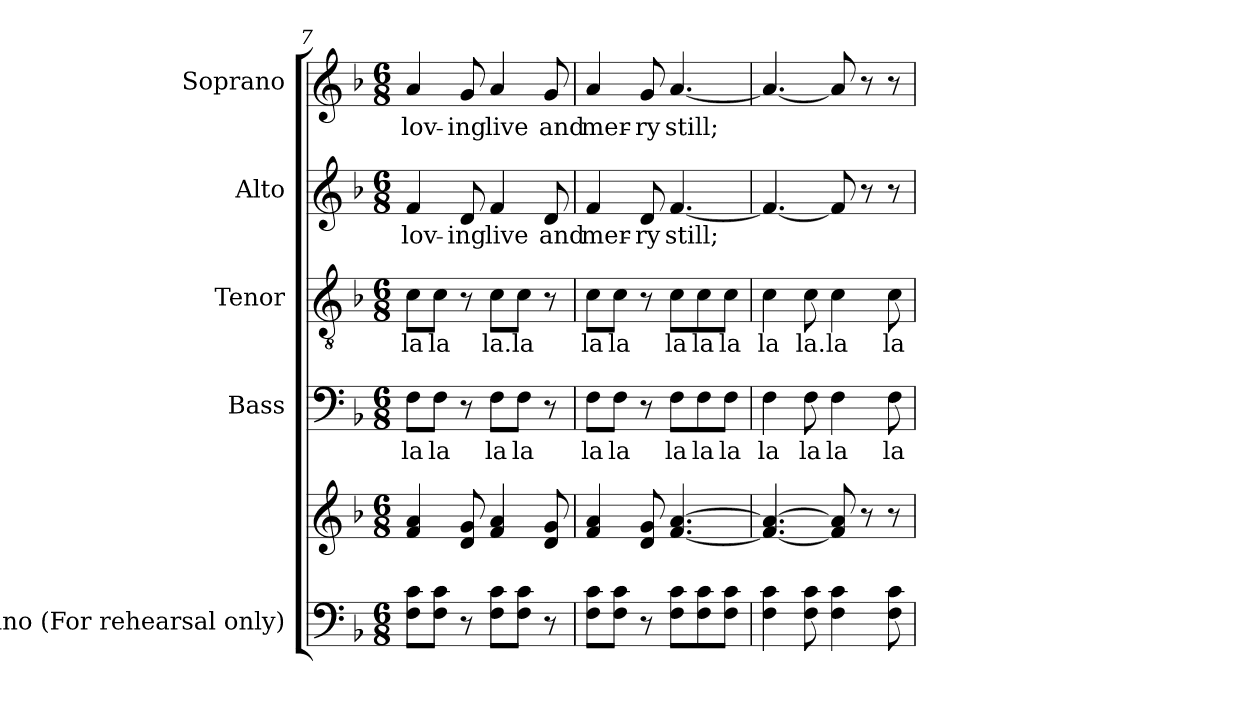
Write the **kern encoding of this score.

**kern	**kern	**kern	**text	**kern	**text	**kern	**text	**kern	**text
*part5	*part5	*part4	*part4	*part3	*part3	*part2	*part2	*part1	*part1
*staff6	*staff5	*staff4	*staff4	*staff3	*staff3	*staff2	*staff2	*staff1	*staff1
*I"Piano (For rehearsal only)	*	*I"Bass	*	*I"Tenor	*	*I"Alto	*	*I"Soprano	*
*I'Pno.	*	*I'B.	*	*I'T.	*	*I'A.	*	*I'S.	*
!!LO:LB:g=z
*clefF4	*clefG2	*clefF4	*	*clefGv2	*	*clefG2	*	*clefG2	*
*	*	*	*	*ITrd7c12	*	*	*	*	*
*k[b-]	*k[b-]	*k[b-]	*	*k[b-]	*	*k[b-]	*	*k[b-]	*
*F:	*F:	*F:	*	*F:	*	*F:	*	*F:	*
*M6/8	*M6/8	*M6/8	*	*M6/8	*	*M6/8	*	*M6/8	*
=7	=7	=7	=7	=7	=7	=7	=7	=7	=7
!	!	!	!LO:LY:b:color=#000000	!	!	!	!	!	!
!	!	!	!	!	!LO:LY:b:color=#000000	!	!	!	!
!	!	!	!	!	!	!	!LO:LY:b:color=#000000	!	!
!	!	!	!	!	!	!	!	!	!LO:LY:b:color=#000000
8Fi\ 8ciL	4fi/ 4ai	8Fi\L	la	8Ci\L	la	4fi/	lov-	4ai/	lov-
!	!	!	!LO:LY:b:color=#000000	!	!	!	!	!	!
!	!	!	!	!	!LO:LY:b:color=#000000	!	!	!	!
8Fi\ 8ciJ	.	8Fi\J	la	8Ci\J	la	.	.	.	.
!	!	!	!	!	!	!	!LO:LY:b:color=#000000	!	!
!	!	!	!	!	!	!	!	!	!LO:LY:b:color=#000000
8r	8di/ 8gi	8r	.	8r	.	8di/	-ing	8gi/	-ing
!	!	!	!LO:LY:b:color=#000000	!	!	!	!	!	!
!	!	!	!	!	!LO:LY:b:color=#000000	!	!	!	!
!	!	!	!	!	!	!	!LO:LY:b:color=#000000	!	!
!	!	!	!	!	!	!	!	!	!LO:LY:b:color=#000000
8Fi\ 8ciL	4fi/ 4ai	8Fi\L	la	8Ci\L	la.	4fi/	live	4ai/	live
!	!	!	!LO:LY:b:color=#000000	!	!	!	!	!	!
!	!	!	!	!	!LO:LY:b:color=#000000	!	!	!	!
8Fi\ 8ciJ	.	8Fi\J	la	8Ci\J	la	.	.	.	.
!	!	!	!	!	!	!	!LO:LY:b:color=#000000	!	!
!	!	!	!	!	!	!	!	!	!LO:LY:b:color=#000000
8r	8di/ 8gi	8r	.	8r	.	8di/	and	8gi/	and
=8	=8	=8	=8	=8	=8	=8	=8	=8	=8
!	!	!	!LO:LY:b:color=#000000	!	!	!	!	!	!
!	!	!	!	!	!LO:LY:b:color=#000000	!	!	!	!
!	!	!	!	!	!	!	!LO:LY:b:color=#000000	!	!
!	!	!	!	!	!	!	!	!	!LO:LY:b:color=#000000
8Fi\ 8ciL	4fi/ 4ai	8Fi\L	la	8Ci\L	la	4fi/	mer-	4ai/	mer-
!	!	!	!LO:LY:b:color=#000000	!	!	!	!	!	!
!	!	!	!	!	!LO:LY:b:color=#000000	!	!	!	!
8Fi\ 8ciJ	.	8Fi\J	la	8Ci\J	la	.	.	.	.
!	!	!	!	!	!	!	!LO:LY:b:color=#000000	!	!
!	!	!	!	!	!	!	!	!	!LO:LY:b:color=#000000
8r	8di/ 8gi	8r	.	8r	.	8di/	-ry	8gi/	-ry
!	!	!	!LO:LY:b:color=#000000	!	!	!	!	!	!
!	!	!	!	!	!LO:LY:b:color=#000000	!	!	!	!
!	!	!	!	!	!	!	!LO:LY:b:color=#000000	!	!
!	!	!	!	!	!	!	!	!	!LO:LY:b:color=#000000
8Fi\ 8ciL	[<4.fi/ [>4.ai	8Fi\L	la	8Ci\L	la	[<4.fi/	still;	[<4.ai/	still;
!	!	!	!LO:LY:b:color=#000000	!	!	!	!	!	!
!	!	!	!	!	!LO:LY:b:color=#000000	!	!	!	!
8Fi\ 8ci	.	8Fi\	la	8Ci\	la	.	.	.	.
!	!	!	!LO:LY:b:color=#000000	!	!	!	!	!	!
!	!	!	!	!	!LO:LY:b:color=#000000	!	!	!	!
8Fi\ 8ciJ	.	8Fi\J	la	8Ci\J	la	.	.	.	.
=9	=9	=9	=9	=9	=9	=9	=9	=9	=9
!	!	!	!LO:LY:b:color=#000000	!	!	!	!	!	!
!	!	!	!	!	!LO:LY:b:color=#000000	!	!	!	!
4Fi\ 4ci	4.fi/_< 4.ai_>	4Fi\	la	4Ci\	la	4.fi/_<	.	4.ai/_<	.
!	!	!	!LO:LY:b:color=#000000	!	!	!	!	!	!
!	!	!	!	!	!LO:LY:b:color=#000000	!	!	!	!
8Fi\ 8ci	.	8Fi\	la	8Ci\	la.	.	.	.	.
!	!	!	!LO:LY:b:color=#000000	!	!	!	!	!	!
!	!	!	!	!	!LO:LY:b:color=#000000	!	!	!	!
4Fi\ 4ci	8fi/] 8ai]	4Fi\	la	4Ci\	la	8fi/]	.	8ai/]	.
.	8r	.	.	.	.	8r	.	8r	.
!	!	!	!LO:LY:b:color=#000000	!	!	!	!	!	!
!	!	!	!	!	!LO:LY:b:color=#000000	!	!	!	!
8Fi\ 8ci	8r	8Fi\	la	8Ci\	la	8r	.	8r	.
=	=	=	=	=	=	=	=	=	=
*-	*-	*-	*-	*-	*-	*-	*-	*-	*-
